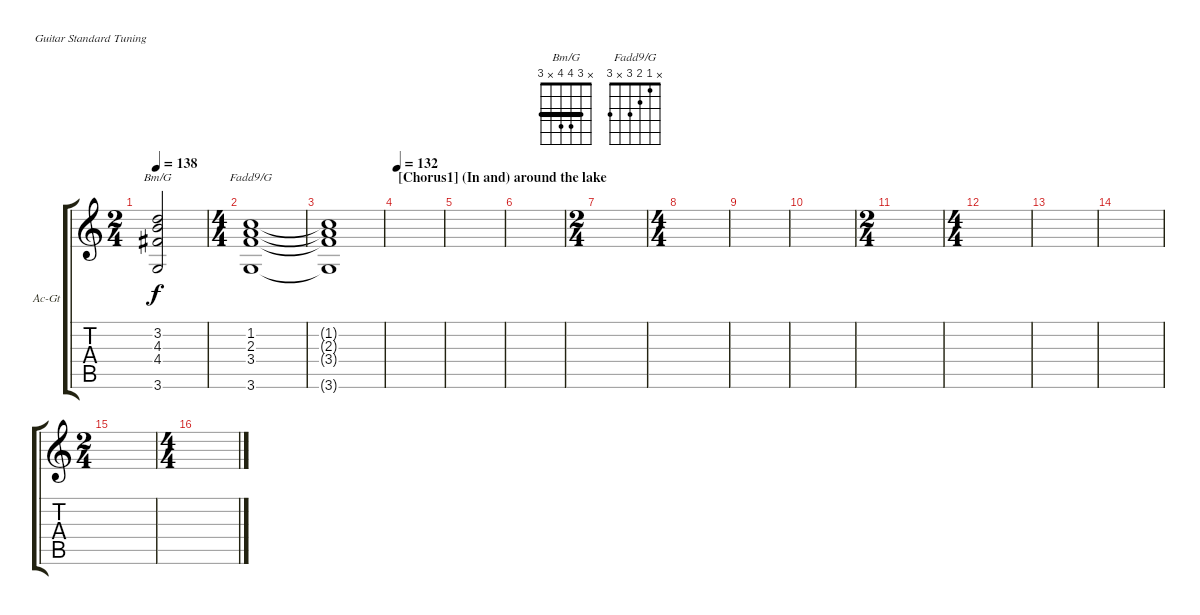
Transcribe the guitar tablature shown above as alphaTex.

\bracketExtendMode groupsimilarinstruments
\firstSystemTrackNameOrientation horizontal
\otherSystemsTrackNameOrientation horizontal
\track ("Acoustic Guitar" "Ac-Gt") {instrument acousticguitarnylon}
\staff {score tabs}
\tuning (E4 B3 G3 D3 A2 E2)
\chord ("Bm/G" x 3 4 4 x 3) {barre 3}
\chord ("Fadd9/G" x 1 2 3 x 3)
\ts (2 4)
\tempo 138
\clef g2
\ks aminor
(4.4 4.3 3.6 3.2).2{ch "Bm/G" dy f} |
\ts (4 4)
(1.2 2.3 3.4 3.6).1{ch "Fadd9/G"} |
(1.2{t} 2.3{t} 3.4{t} 3.6{t}).1 |
\section ("" "[Chorus1] (In and) around the lake")
\tempo 132
|
|
|
\ts (2 4)
|
\ts (4 4)
|
|
|
\ts (2 4)
|
\ts (4 4)
|
|
|
\ts (2 4)
|
\ts (4 4)
